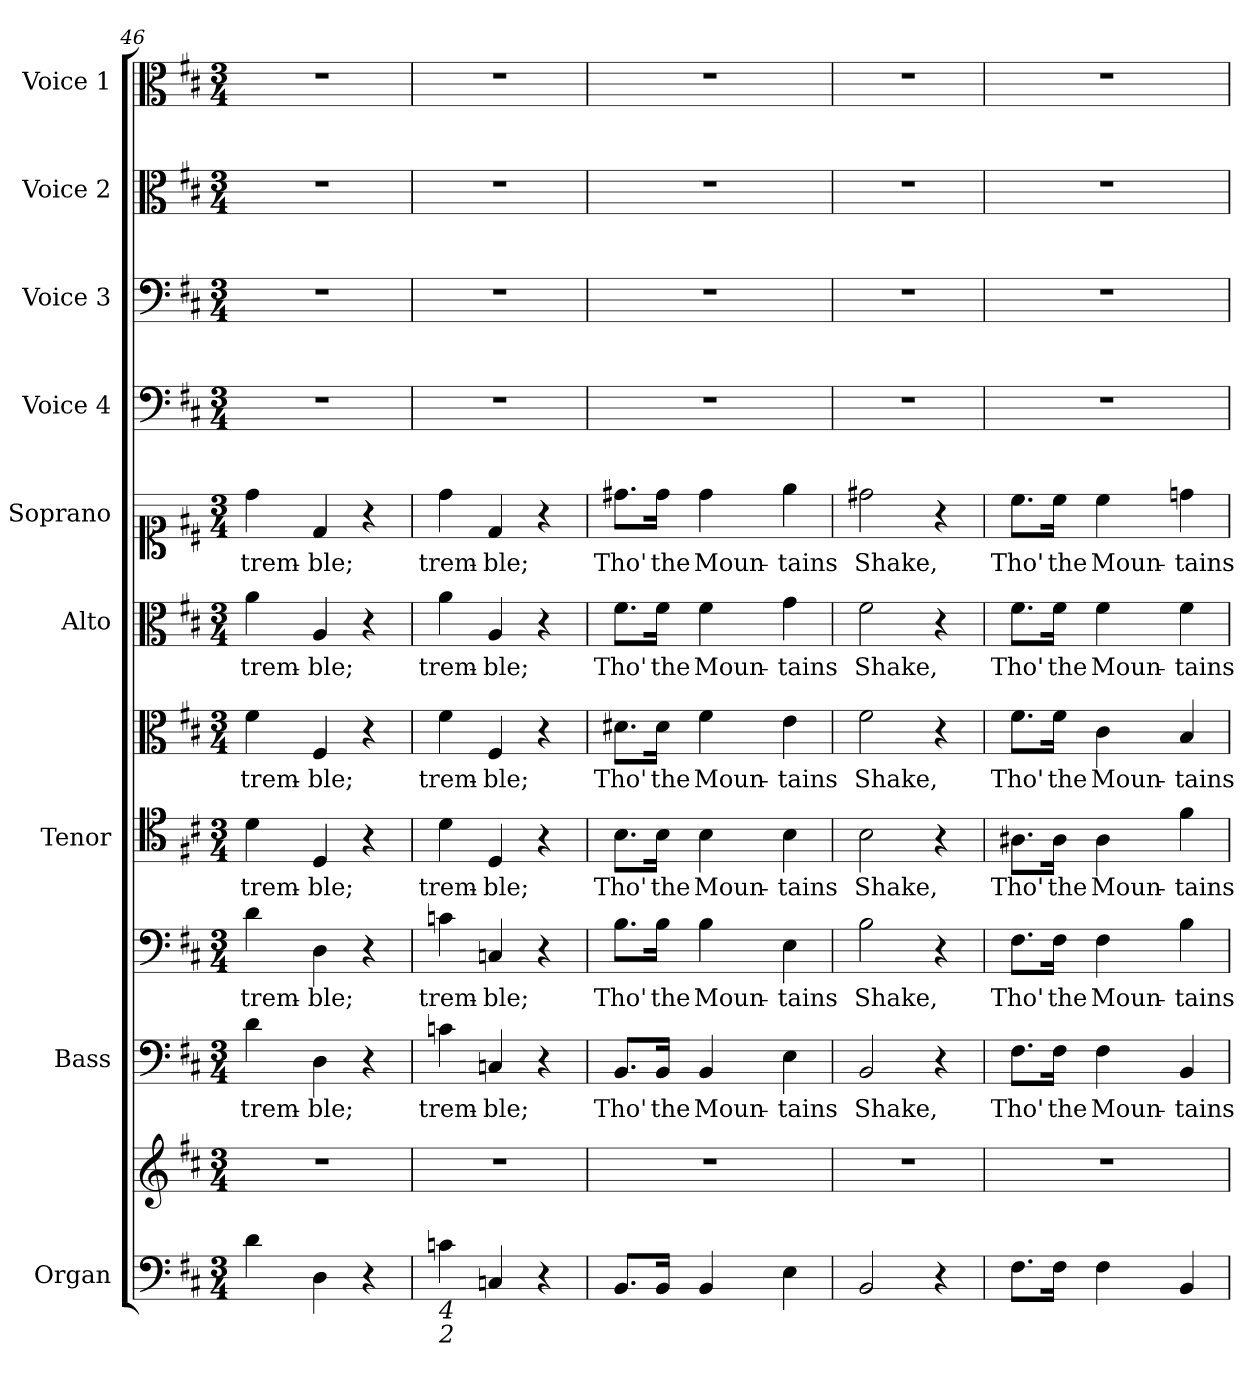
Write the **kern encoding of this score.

**kern	**kern	**kern	**text	**kern	**text	**kern	**text	**kern	**text	**kern	**text	**kern	**text	**kern	**kern	**kern	**kern
*part11	*part11	*part10	*part10	*part9	*part9	*part8	*part8	*part7	*part7	*part6	*part6	*part5	*part5	*part4	*part3	*part2	*part1
*staff12	*staff11	*staff10	*staff10	*staff9	*staff9	*staff8	*staff8	*staff7	*staff7	*staff6	*staff6	*staff5	*staff5	*staff4	*staff3	*staff2	*staff1
*I"Organ	*	*I"Bass	*	*	*	*I"Tenor	*	*	*	*I"Alto	*	*I"Soprano	*	*I"Voice 4	*I"Voice 3	*I"Voice 2	*I"Voice 1
*I'Org.	*	*I'B	*	*	*	*I'T	*	*I'A	*	*I'A	*	*I'S	*	*	*	*	*
*clefF4	*clefG2	*clefF4	*	*clefF4	*	*clefC4	*	*clefC3	*	*clefC3	*	*clefC1	*	*clefF4	*clefF4	*clefC3	*clefC3
*k[f#c#]	*k[f#c#]	*k[f#c#]	*	*k[f#c#]	*	*k[f#c#]	*	*k[f#c#]	*	*k[f#c#]	*	*k[f#c#]	*	*k[f#c#]	*k[f#c#]	*k[f#c#]	*k[f#c#]
*D:	*D:	*D:	*	*D:	*	*D:	*	*D:	*	*D:	*	*D:	*	*D:	*D:	*D:	*D:
*M3/4	*M3/4	*M3/4	*	*M3/4	*	*M3/4	*	*M3/4	*	*M3/4	*	*M3/4	*	*M3/4	*M3/4	*M3/4	*M3/4
=46	=46	=46	=46	=46	=46	=46	=46	=46	=46	=46	=46	=46	=46	=46	=46	=46	=46
!	!	!	!LO:LY:b	!	!LO:LY:b	!	!LO:LY:b	!	!LO:LY:b	!	!LO:LY:b	!	!LO:LY:b	!	!	!	!
4d\	2.r	4d\	trem-	4d\	trem-	4d\	trem-	4f#\	trem-	4a\	trem-	4dd\	trem-	2.r	2.r	2.r	2.r
!	!	!	!LO:LY:b	!	!LO:LY:b	!	!LO:LY:b	!	!LO:LY:b	!	!LO:LY:b	!	!LO:LY:b	!	!	!	!
4D\	.	4D\	-ble;	4D\	-ble;	4D/	-ble;	4F#/	-ble;	4A/	-ble;	4d/	-ble;	.	.	.	.
4r	.	4r	.	4r	.	4r	.	4r	.	4r	.	4r	.	.	.	.	.
=47	=47	=47	=47	=47	=47	=47	=47	=47	=47	=47	=47	=47	=47	=47	=47	=47	=47
!LO:TX:b:i:t=4	!	!	!	!	!	!	!	!	!	!	!	!	!	!	!	!	!
!LO:TX:b:i:t=2	!	!	!	!	!	!	!	!	!	!	!	!	!	!	!	!	!
!	!	!	!LO:LY:b	!	!LO:LY:b	!	!LO:LY:b	!	!LO:LY:b	!	!LO:LY:b	!	!LO:LY:b	!	!	!	!
4cn\	2.r	4cn\	trem-	4cn\	trem-	4d\	trem-	4f#\	trem-	4a\	trem-	4dd\	trem-	2.r	2.r	2.r	2.r
!	!	!	!LO:LY:b	!	!LO:LY:b	!	!LO:LY:b	!	!LO:LY:b	!	!LO:LY:b	!	!LO:LY:b	!	!	!	!
4Cn/	.	4Cn/	-ble;	4Cn/	-ble;	4D/	-ble;	4F#/	-ble;	4A/	-ble;	4d/	-ble;	.	.	.	.
4r	.	4r	.	4r	.	4r	.	4r	.	4r	.	4r	.	.	.	.	.
=48	=48	=48	=48	=48	=48	=48	=48	=48	=48	=48	=48	=48	=48	=48	=48	=48	=48
!	!	!	!LO:LY:b	!	!LO:LY:b	!	!LO:LY:b	!	!LO:LY:b	!	!LO:LY:b	!	!LO:LY:b	!	!	!	!
8.BB/L	2.r	8.BB/L	Tho'	8.B\L	Tho'	8.B\L	Tho'	8.d#X\L	Tho'	8.f#\L	Tho'	8.dd#X\L	Tho'	2.r	2.r	2.r	2.r
!	!	!	!LO:LY:b	!	!LO:LY:b	!	!LO:LY:b	!	!LO:LY:b	!	!LO:LY:b	!	!LO:LY:b	!	!	!	!
16BB/Jk	.	16BB/Jk	the	16B\Jk	the	16B\Jk	the	16d#\Jk	the	16f#\Jk	the	16dd#\Jk	the	.	.	.	.
!	!	!	!LO:LY:b	!	!LO:LY:b	!	!LO:LY:b	!	!LO:LY:b	!	!LO:LY:b	!	!LO:LY:b	!	!	!	!
4BB/	.	4BB/	Moun-	4B\	Moun-	4B\	Moun-	4f#\	Moun-	4f#\	Moun-	4dd#\	Moun-	.	.	.	.
!	!	!	!LO:LY:b	!	!LO:LY:b	!	!LO:LY:b	!	!LO:LY:b	!	!LO:LY:b	!	!LO:LY:b	!	!	!	!
4E\	.	4E\	-tains	4E\	-tains	4B\	-tains	4e\	-tains	4g\	-tains	4ee\	-tains	.	.	.	.
=49	=49	=49	=49	=49	=49	=49	=49	=49	=49	=49	=49	=49	=49	=49	=49	=49	=49
!	!	!	!LO:LY:b	!	!LO:LY:b	!	!LO:LY:b	!	!LO:LY:b	!	!LO:LY:b	!	!LO:LY:b	!	!	!	!
2BB/	2.r	2BB/	Shake,	2B\	Shake,	2B\	Shake,	2f#\	Shake,	2f#\	Shake,	2dd#X\	Shake,	2.r	2.r	2.r	2.r
4r	.	4r	.	4r	.	4r	.	4r	.	4r	.	4r	.	.	.	.	.
=50	=50	=50	=50	=50	=50	=50	=50	=50	=50	=50	=50	=50	=50	=50	=50	=50	=50
!	!	!	!LO:LY:b	!	!LO:LY:b	!	!LO:LY:b	!	!LO:LY:b	!	!LO:LY:b	!	!LO:LY:b	!	!	!	!
8.F#\L	2.r	8.F#\L	Tho'	8.F#\L	Tho'	8.A#X\L	Tho'	8.f#\L	Tho'	8.f#\L	Tho'	8.cc#\L	Tho'	2.r	2.r	2.r	2.r
!	!	!	!LO:LY:b	!	!LO:LY:b	!	!LO:LY:b	!	!LO:LY:b	!	!LO:LY:b	!	!LO:LY:b	!	!	!	!
16F#\Jk	.	16F#\Jk	the	16F#\Jk	the	16A#\Jk	the	16f#\Jk	the	16f#\Jk	the	16cc#\Jk	the	.	.	.	.
!	!	!	!LO:LY:b	!	!LO:LY:b	!	!LO:LY:b	!	!LO:LY:b	!	!LO:LY:b	!	!LO:LY:b	!	!	!	!
4F#\	.	4F#\	Moun-	4F#\	Moun-	4A#\	Moun-	4c#\	Moun-	4f#\	Moun-	4cc#\	Moun-	.	.	.	.
!	!	!	!LO:LY:b	!	!LO:LY:b	!	!LO:LY:b	!	!LO:LY:b	!	!LO:LY:b	!	!LO:LY:b	!	!	!	!
4BB/	.	4BB/	-tains	4B\	-tains	4f#\	-tains	4B/	-tains	4f#\	-tains	4ddn\	-tains	.	.	.	.
=	=	=	=	=	=	=	=	=	=	=	=	=	=	=	=	=	=
*-	*-	*-	*-	*-	*-	*-	*-	*-	*-	*-	*-	*-	*-	*-	*-	*-	*-
